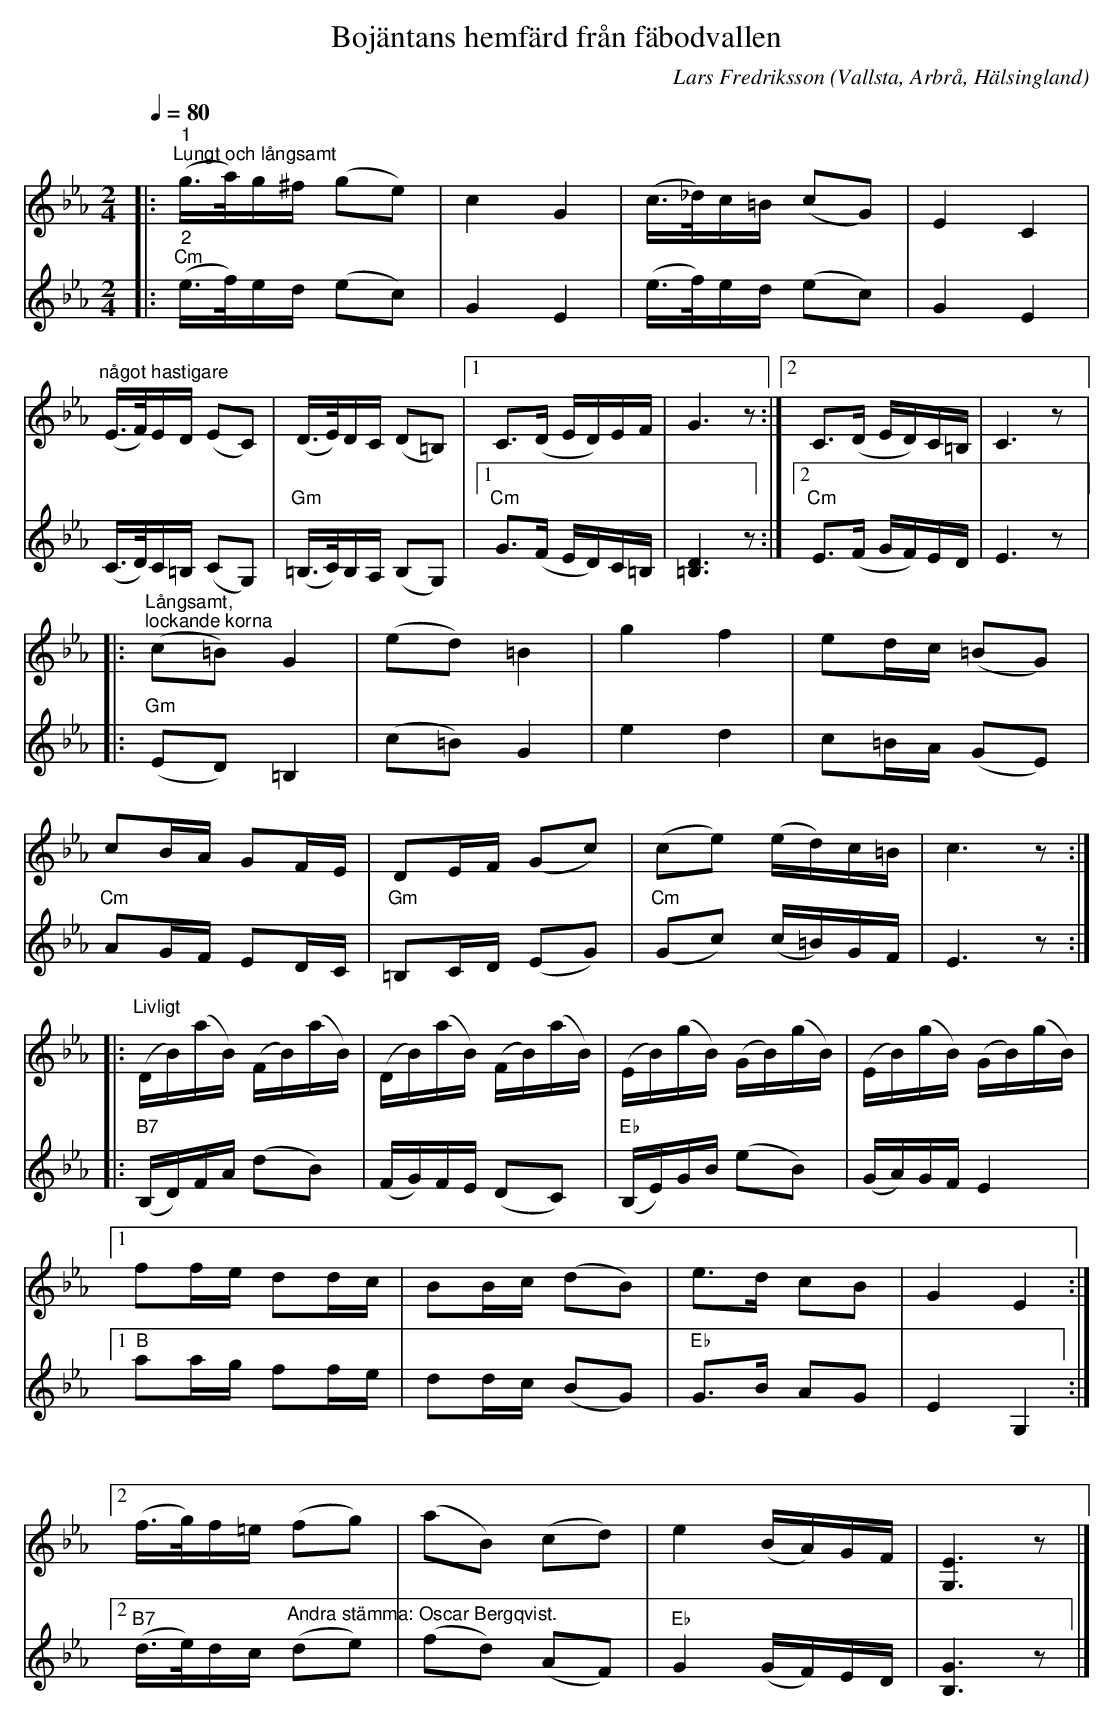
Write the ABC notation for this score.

X:1
T:Bojäntans hemfärd från fäbodvallen
C:Lars Fredriksson
O:Vallsta, Arbrå, Hälsingland
L:1/16
Q:1/4=80
M:2/4
K:Eb
V:1
|:"^1""^Lungt och långsamt" (g>a)g^f (g2e2) | c4 G4 | (c>_d)c=B (c2G2) | E4 C4 |
"^något hastigare" (E>F)ED (E2C2) | (D>E)DC (D2=B,2) |1 C2>(D2 ED)EF | G6 z2 :|2 C2>(D2 ED)C=B, | C6 z2 |:
"^Långsamt,""^lockande korna" (c2=B2) G4 | (e2d2) =B4 | g4 f4 | e2dc (=B2G2) |
c2BA G2FE | D2EF (G2c2) | (c2e2) (ed)c=B | c6 z2 ::
"^Livligt" (DB)(aB) (FB)(aB) | (DB)(aB) (FB)(aB) | (EB)(gB) (GB)(gB) | (EB)(gB) (GB)(gB) |1
f2fe d2dc | B2Bc (d2B2) | e2>d2 c2B2 | G4 E4 :|2
(f>g)f=e (f2g2) | (a2B2) (c2d2) | e4 (BA)GF | [G,E]6 z2 |]
V:2
|:"^2""Cm" (e>f)ed (e2c2) | G4 E4 | (e>f)ed (e2c2) | G4 E4 | (C>D)C=B, (C2G,2) |
"Gm" (=B,>C)B,A, (B,2G,2) |1"Cm" G2>(F2 ED)C=B, | [=B,D]6 z2 :|2"Cm" E2>(F2 GF)ED | E6 z2 |:
"Gm" (E2D2) =B,4 | (c2=B2) G4 | e4 d4 | c2=BA (G2E2) |
"Cm" A2GF E2DC |"Gm" =B,2CD (E2G2) | "Cm" (G2c2) (c=B)GF | E6 z2 ::
"B7" (B,D)FA (d2B2) | (FG)FE (D2C2) |"Eb" (B,E)GB (e2B2) | (GA)GF E4 |1
"B" a2ag f2fe | d2dc (B2G2) |"Eb" G2>B2 A2G2 | E4 G,4 :|2
"B7" (d>e)dc"^Andra stämma: Oscar Bergqvist." (d2e2) | (f2d2) (A2F2) |"Eb" G4 (GF)ED |
[B,G]6 z2 |]
